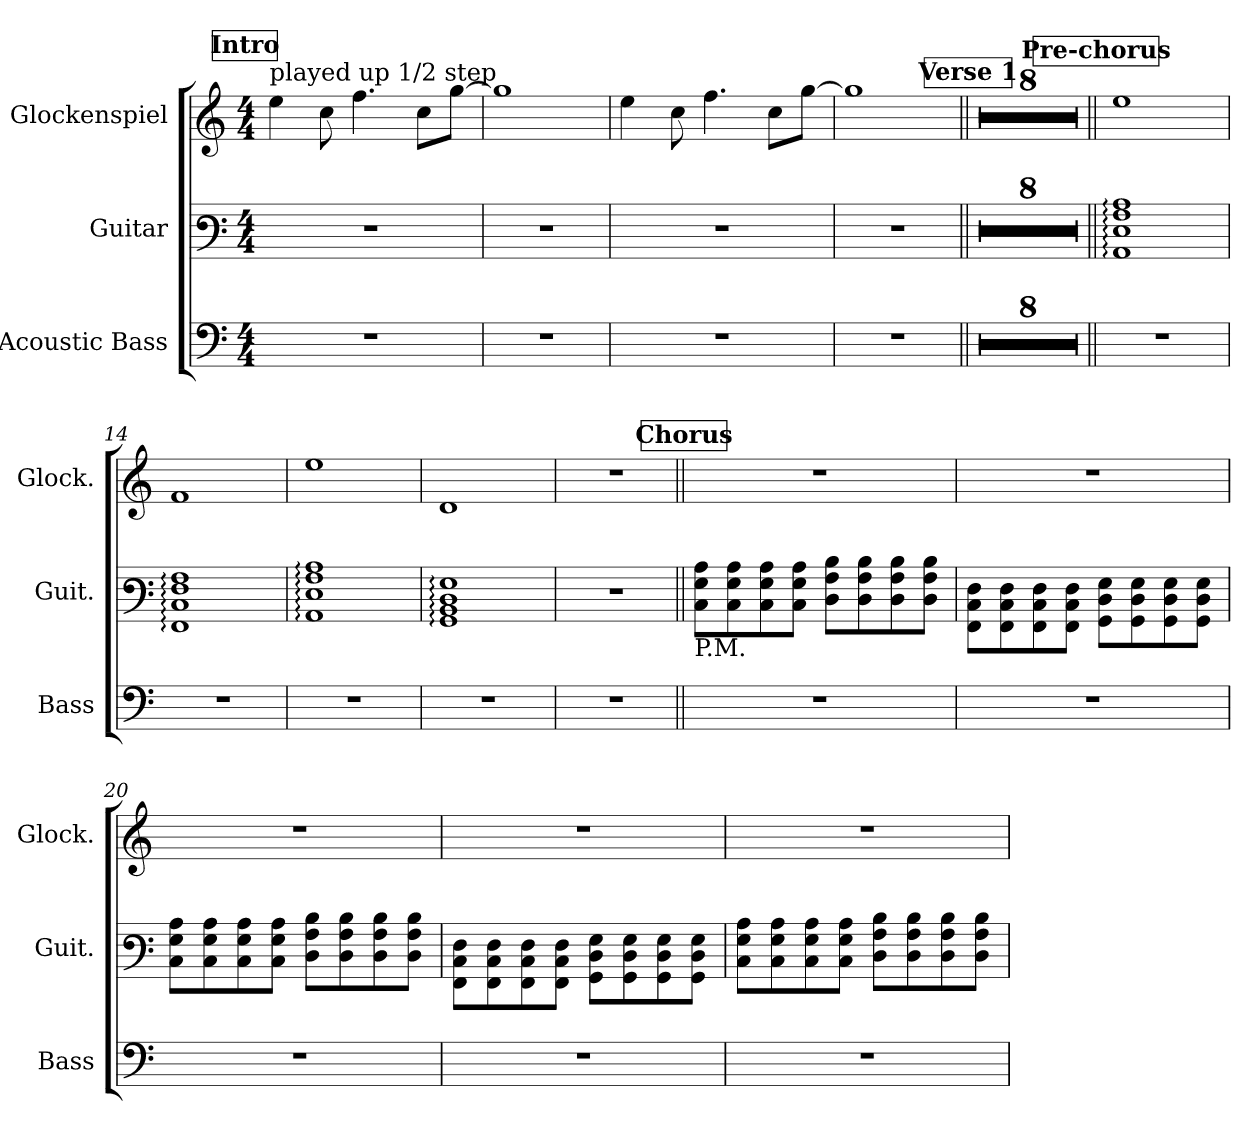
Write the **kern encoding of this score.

**kern	**kern	**kern
*part3	*part2	*part1
*staff3	*staff2	*staff1
*I"Acoustic Bass	*I"Guitar	*I"Glockenspiel
*I'Bass	*I'Guit.	*I'Glock.
*	*stria6	*
*clefF4	*	*clefG2
*ITrd7c12	*	*ITrd-14c-24
*k[]	*k[]	*k[]
*M4/4	*M4/4	*M4/4
*MM80	*MM80	*MM80
!!LO:REH:place=s1:a:B:fs=14:t=Intro
=1	=1	=1
!	!	!LO:TX:a:t=played up 1/2 step
1r	1r	4eeee\
.	.	8cccc\
.	.	4.ffff\
.	.	8cccc\L
.	.	[8gggg\J
=2	=2	=2
1r	1r	1gggg]
=3	=3	=3
1r	1r	4eeee\
.	.	8cccc\
.	.	4.ffff\
.	.	8cccc\L
.	.	[8gggg\J
=4	=4	=4
1r	1r	1gggg]
!!LO:REH:place=s1:a:B:fs=14:t=Verse 1
=5||	=5||	=5||
1r	1r	1r
=6	=6	=6
1r	1r	1r
=7	=7	=7
1r	1r	1r
=8	=8	=8
1r	1r	1r
=9	=9	=9
1r	1r	1r
!!LO:LB:g=z
=10	=10	=10
1r	1r	1r
=11	=11	=11
1r	1r	1r
=12	=12	=12
1r	1r	1r
!!LO:REH:place=s1:a:B:fs=14:t=Pre-chorus
=13||	=13||	=13||
1r	1AA: 1E: 1A: 1c:	1eeee
=14	=14	=14
1r	1FF: 1C: 1F: 1A:	1fff
=15	=15	=15
1r	1AA: 1E: 1A: 1c:	1eeee
=16	=16	=16
1r	1GG: 1BB: 1D: 1G:	1ddd
=17	=17	=17
1r	1r	1r
!!LO:REH:place=s1:a:B:fs=14:t=Chorus
=18||	=18||	=18||
!	!LO:TX:b:t=P.M.	!
1r	8C\ 8G\ 8c\L	1r
.	8C\ 8G\ 8c\	.
.	8C\ 8G\ 8c\	.
.	8C\ 8G\ 8c\J	.
.	8D\ 8A\ 8d\L	.
.	8D\ 8A\ 8d\	.
.	8D\ 8A\ 8d\	.
.	8D\ 8A\ 8d\J	.
!!LO:LB:g=z
=19	=19	=19
1r	8FF\ 8C\ 8F\L	1r
.	8FF\ 8C\ 8F\	.
.	8FF\ 8C\ 8F\	.
.	8FF\ 8C\ 8F\J	.
.	8GG\ 8D\ 8G\L	.
.	8GG\ 8D\ 8G\	.
.	8GG\ 8D\ 8G\	.
.	8GG\ 8D\ 8G\J	.
=20	=20	=20
1r	8C\ 8G\ 8c\L	1r
.	8C\ 8G\ 8c\	.
.	8C\ 8G\ 8c\	.
.	8C\ 8G\ 8c\J	.
.	8D\ 8A\ 8d\L	.
.	8D\ 8A\ 8d\	.
.	8D\ 8A\ 8d\	.
.	8D\ 8A\ 8d\J	.
=21	=21	=21
1r	8FF\ 8C\ 8F\L	1r
.	8FF\ 8C\ 8F\	.
.	8FF\ 8C\ 8F\	.
.	8FF\ 8C\ 8F\J	.
.	8GG\ 8D\ 8G\L	.
.	8GG\ 8D\ 8G\	.
.	8GG\ 8D\ 8G\	.
.	8GG\ 8D\ 8G\J	.
=22	=22	=22
1r	8C\ 8G\ 8c\L	1r
.	8C\ 8G\ 8c\	.
.	8C\ 8G\ 8c\	.
.	8C\ 8G\ 8c\J	.
.	8D\ 8A\ 8d\L	.
.	8D\ 8A\ 8d\	.
.	8D\ 8A\ 8d\	.
.	8D\ 8A\ 8d\J	.
=	=	=
*-	*-	*-
